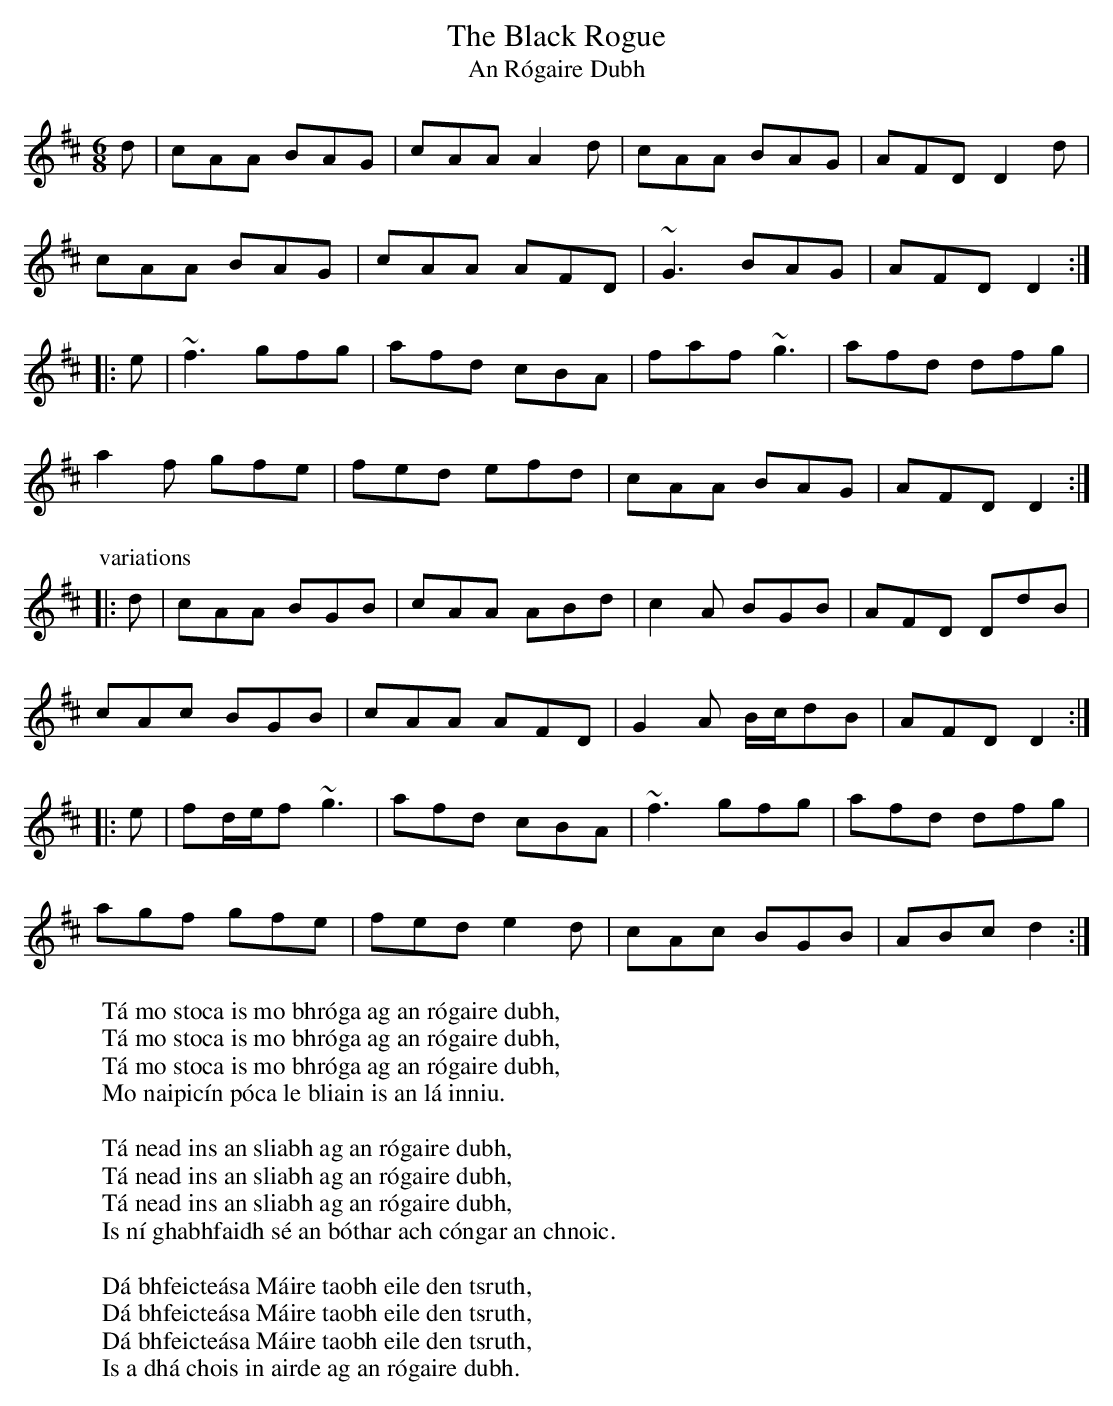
X:1
T:Black Rogue, The
T:An R\'ogaire Dubh
M:6/8
K:D
d | cAA BAG | cAA A2d | cAA BAG | AFD D2d |
cAA BAG | cAA AFD | ~G3 BAG | AFD D2 :|
|: e | ~f3 gfg | afd cBA | faf ~g3 | afd dfg |
a2f gfe | fed efd | cAA BAG | AFD D2 :|
P:variations
|: d | cAA BGB | cAA ABd | c2A BGB | AFD DdB |
cAc BGB | cAA AFD | G2A B/c/dB | AFD D2 :|
|: e | fd/e/f ~g3 | afd cBA | ~f3 gfg | afd dfg |
agf gfe | fed e2d | cAc BGB | ABc d2 :|
W:T\'a mo stoca is mo bhr\'oga ag an r\'ogaire dubh,
W:T\'a mo stoca is mo bhr\'oga ag an r\'ogaire dubh,
W:T\'a mo stoca is mo bhr\'oga ag an r\'ogaire dubh,
W:Mo naipic\'in p\'oca le bliain is an l\'a inniu.
W:
W:T\'a nead ins an sliabh ag an r\'ogaire dubh,
W:T\'a nead ins an sliabh ag an r\'ogaire dubh,
W:T\'a nead ins an sliabh ag an r\'ogaire dubh,
W:Is n\'i ghabhfaidh s\'e an b\'othar ach c\'ongar an chnoic.
W:
W:D\'a bhfeicte\'asa M\'aire taobh eile den tsruth,
W:D\'a bhfeicte\'asa M\'aire taobh eile den tsruth,
W:D\'a bhfeicte\'asa M\'aire taobh eile den tsruth,
W:Is a dh\'a chois in airde ag an r\'ogaire dubh.
